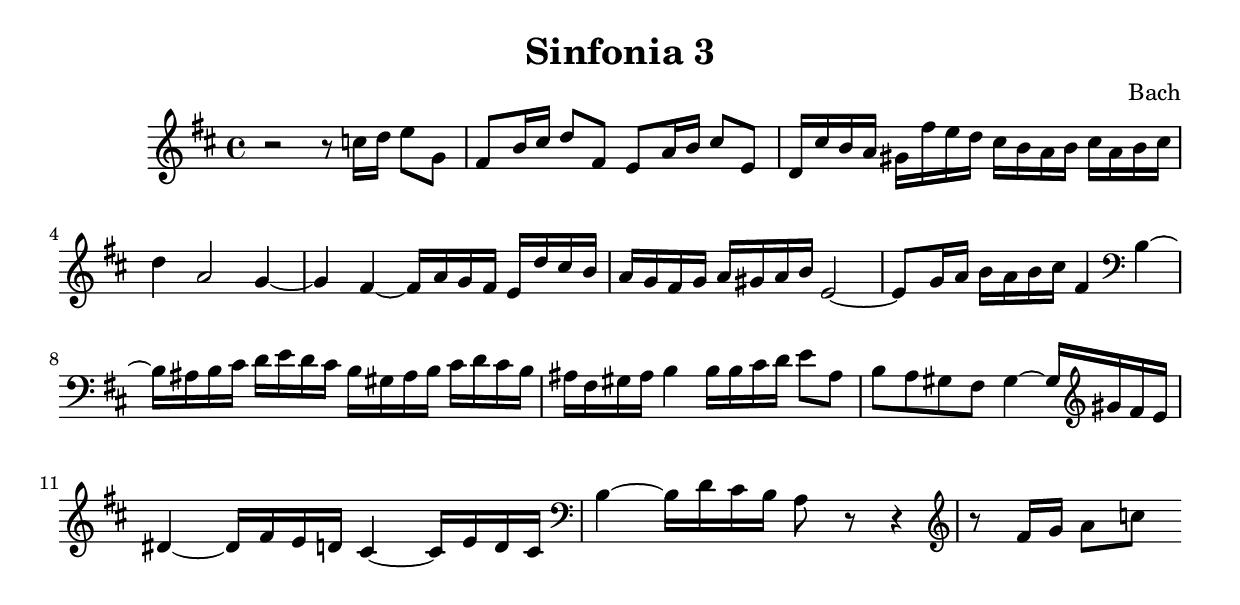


\header {
  title = "Sinfonia 3"
  composer = "Bach"
}

\score {

  \relative c' {
    \key d \major
    r2 r8 c'16 d e8 g, fis b16 cis d8 fis, e a16 b cis8 e, d16 cis' b a gis fis'e d cis b a b cis a b cis 
    d4 a2 g4~ g fis~ fis16 a g fis e d' cis  b  a g fis g a gis a b e,2~ e8 g16 a b a b cis fis,4 \clef bass b,~ 
    b16 ais b cis d e d cis b gis ais b cis d cis b ais fis gis ais b4 b16 b cis d e8 ais, b a gis fis gis4~ gis16 \clef treble gis' fis e 
    dis4~ dis16 fis e d cis4~ cis16 e d cis \clef bass b4~ b16 d cis b a8 r8 r4 \clef treble r8  fis'16 g a8 c 
  }

  \layout {}
  \midi {}
}